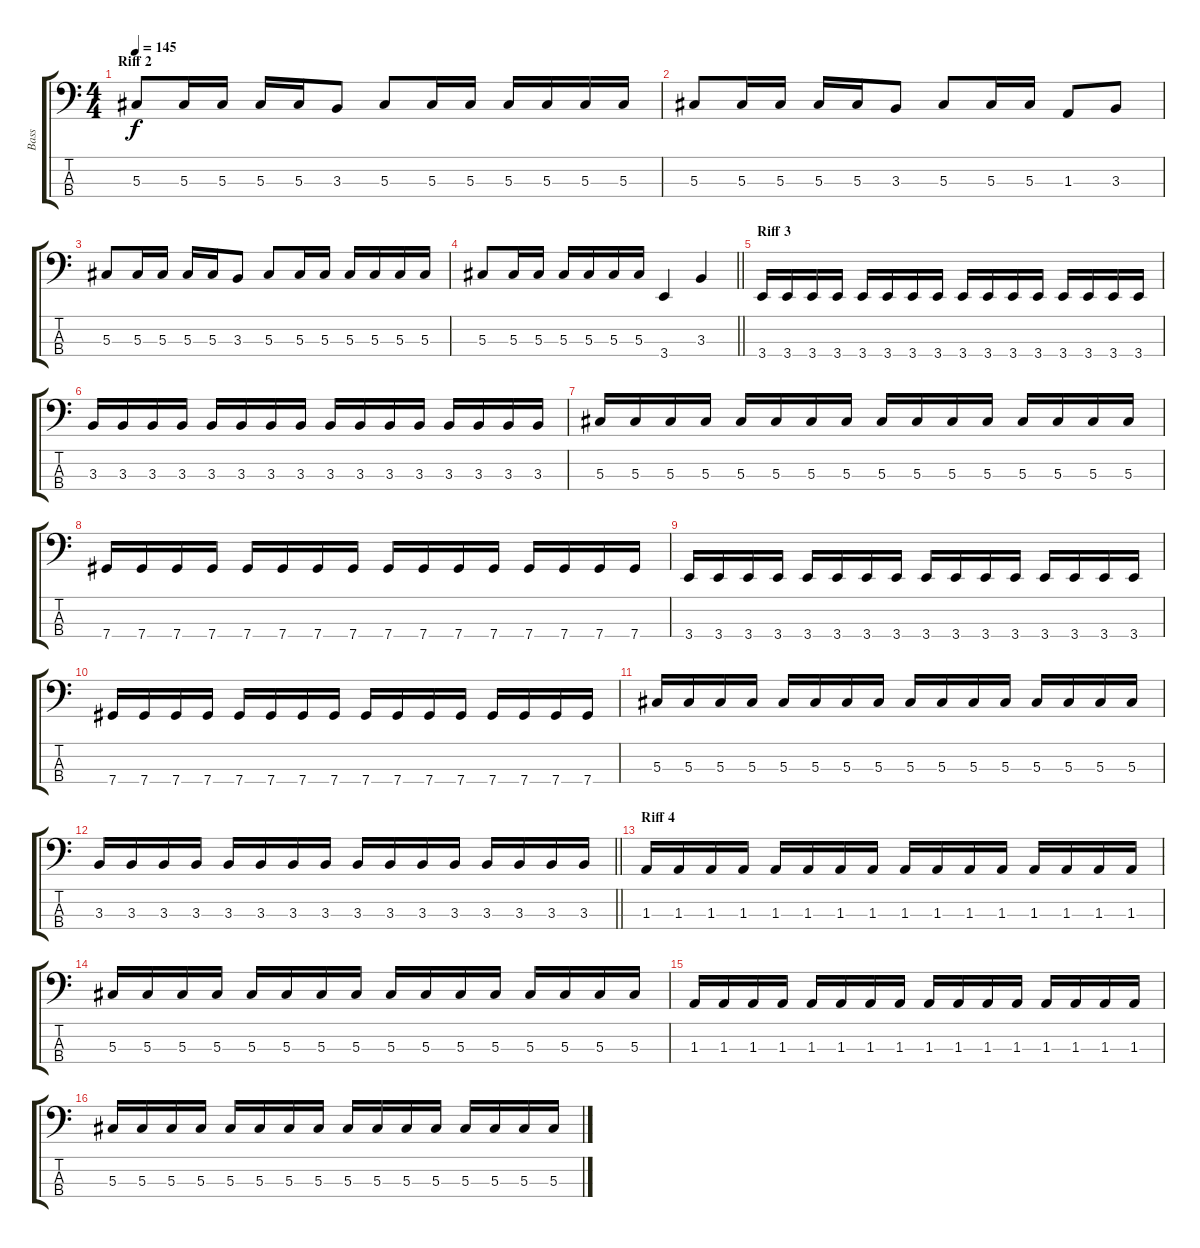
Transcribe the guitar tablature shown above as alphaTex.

\track ("Bass" "Bass") {instrument electricbassfinger}
\staff {score tabs}
\tuning (Gb2 Db2 Ab1 Db1) {hide}
\ts (4 4)
\section ("" "Riff 2")
\tempo 145
\clef f4
\ks c
5.3.8{dy f} 5.3.16 5.3.16 5.3.16 5.3.16 3.3.8 5.3.8 5.3.16 5.3.16 5.3.16 5.3.16 5.3.16 5.3.16 |
5.3.8 5.3.16 5.3.16 5.3.16 5.3.16 3.3.8 5.3.8 5.3.16 5.3.16 1.3.8 3.3.8 |
5.3.8 5.3.16 5.3.16 5.3.16 5.3.16 3.3.8 5.3.8 5.3.16 5.3.16 5.3.16 5.3.16 5.3.16 5.3.16 |
\barLineRight lightlight
5.3.8 5.3.16 5.3.16 5.3.16 5.3.16 5.3.16 5.3.16 3.4.4 3.3.4 |
\section ("" "Riff 3")
3.4.16 3.4.16 3.4.16 3.4.16 3.4.16 3.4.16 3.4.16 3.4.16 3.4.16 3.4.16 3.4.16 3.4.16 3.4.16 3.4.16 3.4.16 3.4.16 |
3.3.16 3.3.16 3.3.16 3.3.16 3.3.16 3.3.16 3.3.16 3.3.16 3.3.16 3.3.16 3.3.16 3.3.16 3.3.16 3.3.16 3.3.16 3.3.16 |
5.3.16 5.3.16 5.3.16 5.3.16 5.3.16 5.3.16 5.3.16 5.3.16 5.3.16 5.3.16 5.3.16 5.3.16 5.3.16 5.3.16 5.3.16 5.3.16 |
7.4.16 7.4.16 7.4.16 7.4.16 7.4.16 7.4.16 7.4.16 7.4.16 7.4.16 7.4.16 7.4.16 7.4.16 7.4.16 7.4.16 7.4.16 7.4.16 |
3.4.16 3.4.16 3.4.16 3.4.16 3.4.16 3.4.16 3.4.16 3.4.16 3.4.16 3.4.16 3.4.16 3.4.16 3.4.16 3.4.16 3.4.16 3.4.16 |
7.4.16 7.4.16 7.4.16 7.4.16 7.4.16 7.4.16 7.4.16 7.4.16 7.4.16 7.4.16 7.4.16 7.4.16 7.4.16 7.4.16 7.4.16 7.4.16 |
5.3.16 5.3.16 5.3.16 5.3.16 5.3.16 5.3.16 5.3.16 5.3.16 5.3.16 5.3.16 5.3.16 5.3.16 5.3.16 5.3.16 5.3.16 5.3.16 |
\barLineRight lightlight
3.3.16 3.3.16 3.3.16 3.3.16 3.3.16 3.3.16 3.3.16 3.3.16 3.3.16 3.3.16 3.3.16 3.3.16 3.3.16 3.3.16 3.3.16 3.3.16 |
\section ("" "Riff 4")
1.3.16 1.3.16 1.3.16 1.3.16 1.3.16 1.3.16 1.3.16 1.3.16 1.3.16 1.3.16 1.3.16 1.3.16 1.3.16 1.3.16 1.3.16 1.3.16 |
5.3.16 5.3.16 5.3.16 5.3.16 5.3.16 5.3.16 5.3.16 5.3.16 5.3.16 5.3.16 5.3.16 5.3.16 5.3.16 5.3.16 5.3.16 5.3.16 |
1.3.16 1.3.16 1.3.16 1.3.16 1.3.16 1.3.16 1.3.16 1.3.16 1.3.16 1.3.16 1.3.16 1.3.16 1.3.16 1.3.16 1.3.16 1.3.16 |
5.3.16 5.3.16 5.3.16 5.3.16 5.3.16 5.3.16 5.3.16 5.3.16 5.3.16 5.3.16 5.3.16 5.3.16 5.3.16 5.3.16 5.3.16 5.3.16
